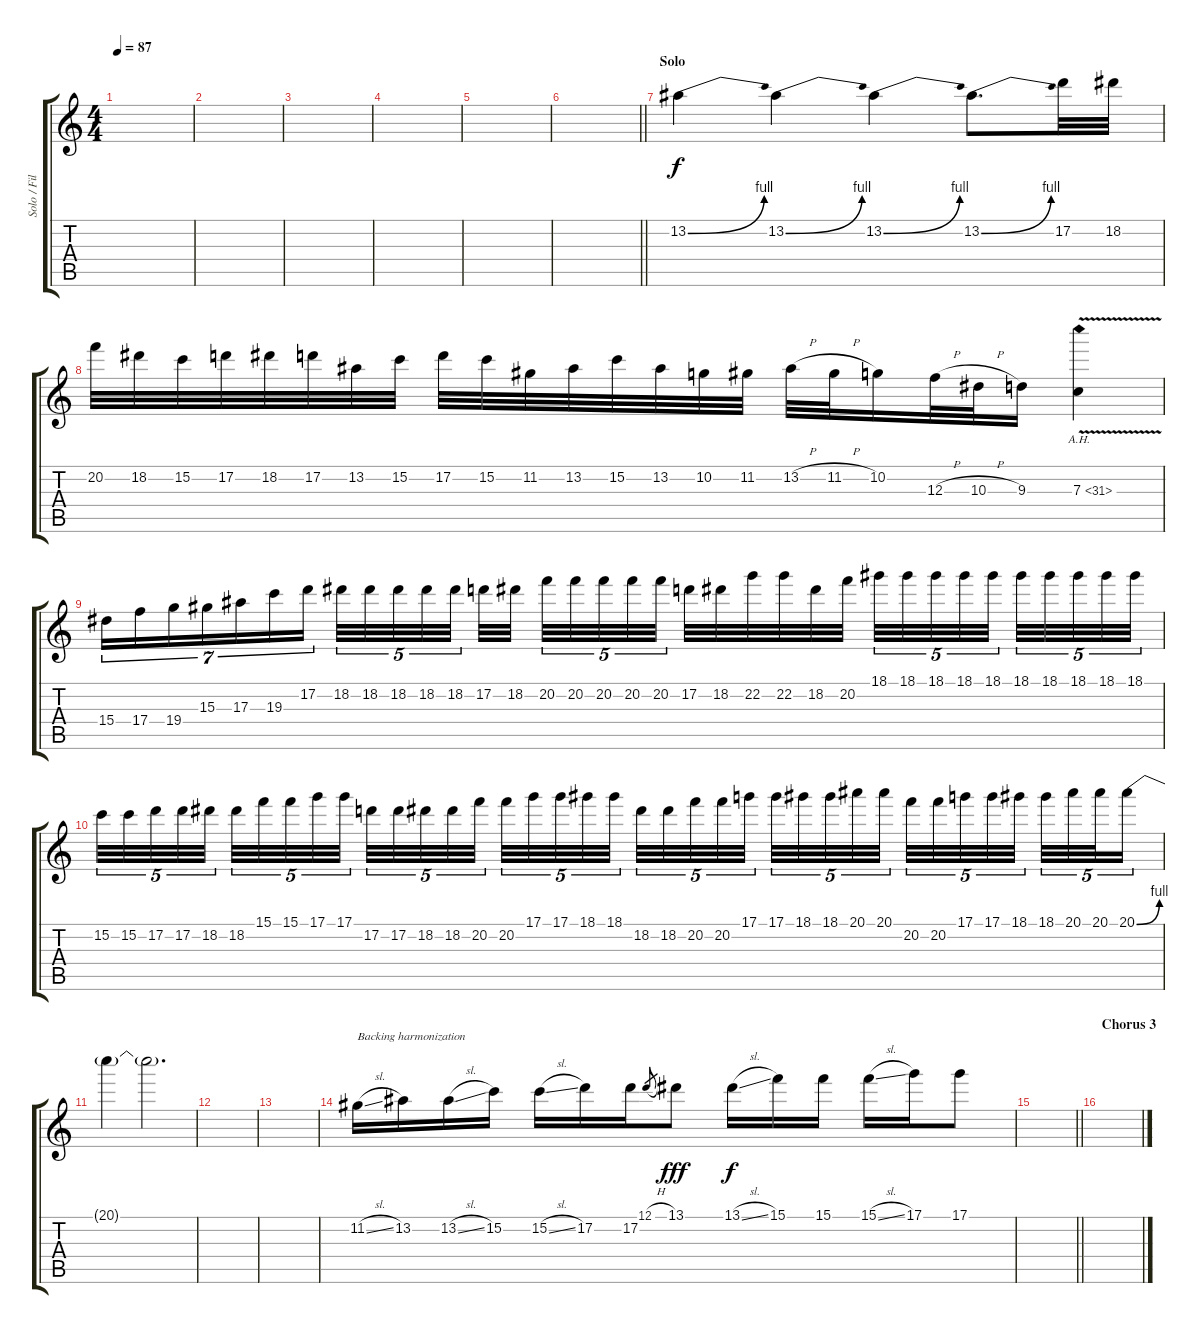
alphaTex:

\track ("Solo / Fills" "Solo / Fil") {instrument distortionguitar}
\staff {score tabs}
\tuning (D4 A3 F3 C3 G2 C2) {hide}
\ts (4 4)
\tempo 87
\clef g2
\ks c
|
|
|
|
|
\barLineRight lightlight
|
\section ("" "Solo")
13.2{be (bend 0 0 60 4)}.4{dy f volume 16 instrument distortionguitar} 13.2{be (bend 0 0 60 4)}.4 13.2{be (bend 0 0 60 4)}.4 13.2{be (bend 0 0 60 4)}.8{d} 17.2.32 18.2.32 |
20.2.32 18.2.32 15.2.32 17.2.32 18.2.32 17.2.32 13.2.32 15.2.32 17.2.32 15.2.32 11.2.32 13.2.32 15.2.32 13.2.32 10.2.32 11.2.32 13.2{h}.32 11.2{h}.32 10.2.16 12.3{h}.32 10.3{h}.32 9.3.16 7.3{ah 24 v}.4 |
15.4.16{tu (7 4)} 17.4.16{tu (7 4)} 19.4.16{tu (7 4)} 15.3.16{tu (7 4)} 17.3.16{tu (7 4)} 19.3.16{tu (7 4)} 17.2.16{tu (7 4)} 18.2.32{tu (5 4)} 18.2.32{tu (5 4)} 18.2.32{tu (5 4)} 18.2.32{tu (5 4)} 18.2.32{tu (5 4) beam splitsecondary} 17.2.32 18.2.32{beam splitsecondary} 20.2.32{tu (5 4)} 20.2.32{tu (5 4)} 20.2.32{tu (5 4)} 20.2.32{tu (5 4)} 20.2.32{tu (5 4) beam splitsecondary} 17.2.32 18.2.32 22.2.32 22.2.32 18.2.32 20.2.32 18.1.32{tu (5 4)} 18.1.32{tu (5 4)} 18.1.32{tu (5 4)} 18.1.32{tu (5 4)} 18.1.32{tu (5 4) beam splitsecondary} 18.1.32{tu (5 4)} 18.1.32{tu (5 4)} 18.1.32{tu (5 4)} 18.1.32{tu (5 4)} 18.1.32{tu (5 4)} |
15.2.32{tu (5 4)} 15.2.32{tu (5 4)} 17.2.32{tu (5 4)} 17.2.32{tu (5 4)} 18.2.32{tu (5 4) beam splitsecondary} 18.2.32{tu (5 4)} 15.1.32{tu (5 4)} 15.1.32{tu (5 4)} 17.1.32{tu (5 4)} 17.1.32{tu (5 4)} 17.2.32{tu (5 4)} 17.2.32{tu (5 4)} 18.2.32{tu (5 4)} 18.2.32{tu (5 4)} 20.2.32{tu (5 4) beam splitsecondary} 20.2.32{tu (5 4)} 17.1.32{tu (5 4)} 17.1.32{tu (5 4)} 18.1.32{tu (5 4)} 18.1.32{tu (5 4)} 18.2.32{tu (5 4)} 18.2.32{tu (5 4)} 20.2.32{tu (5 4)} 20.2.32{tu (5 4)} 17.1.32{tu (5 4) beam splitsecondary} 17.1.32{tu (5 4)} 18.1.32{tu (5 4)} 18.1.32{tu (5 4)} 20.1.32{tu (5 4)} 20.1.32{tu (5 4)} 20.2.32{tu (5 4)} 20.2.32{tu (5 4)} 17.1.32{tu (5 4)} 17.1.32{tu (5 4)} 18.1.32{tu (5 4) beam splitsecondary} 18.1.32{tu (5 4)} 20.1.32{tu (5 4)} 20.1.32{tu (5 4)} 20.1{be (bend 0 0 60 4)}.16{tu (5 4)} |
20.1{t}.4 20.1{t}.2{d volume 0} |
|
|
11.2{sl}.16{txt "Backing harmonization" volume 9} 13.2.16 13.2{sl}.16 15.2.16 15.2{sl}.16 17.2.16 17.2.16 12.1{h}.8{gr} 13.1.8{dy fff} 13.1{sl}.16{dy f} 15.1.16 15.1.16 15.1{sl}.16 17.1.16 17.1.8 |
\barLineRight lightlight
|
\section ("" "Chorus 3")
